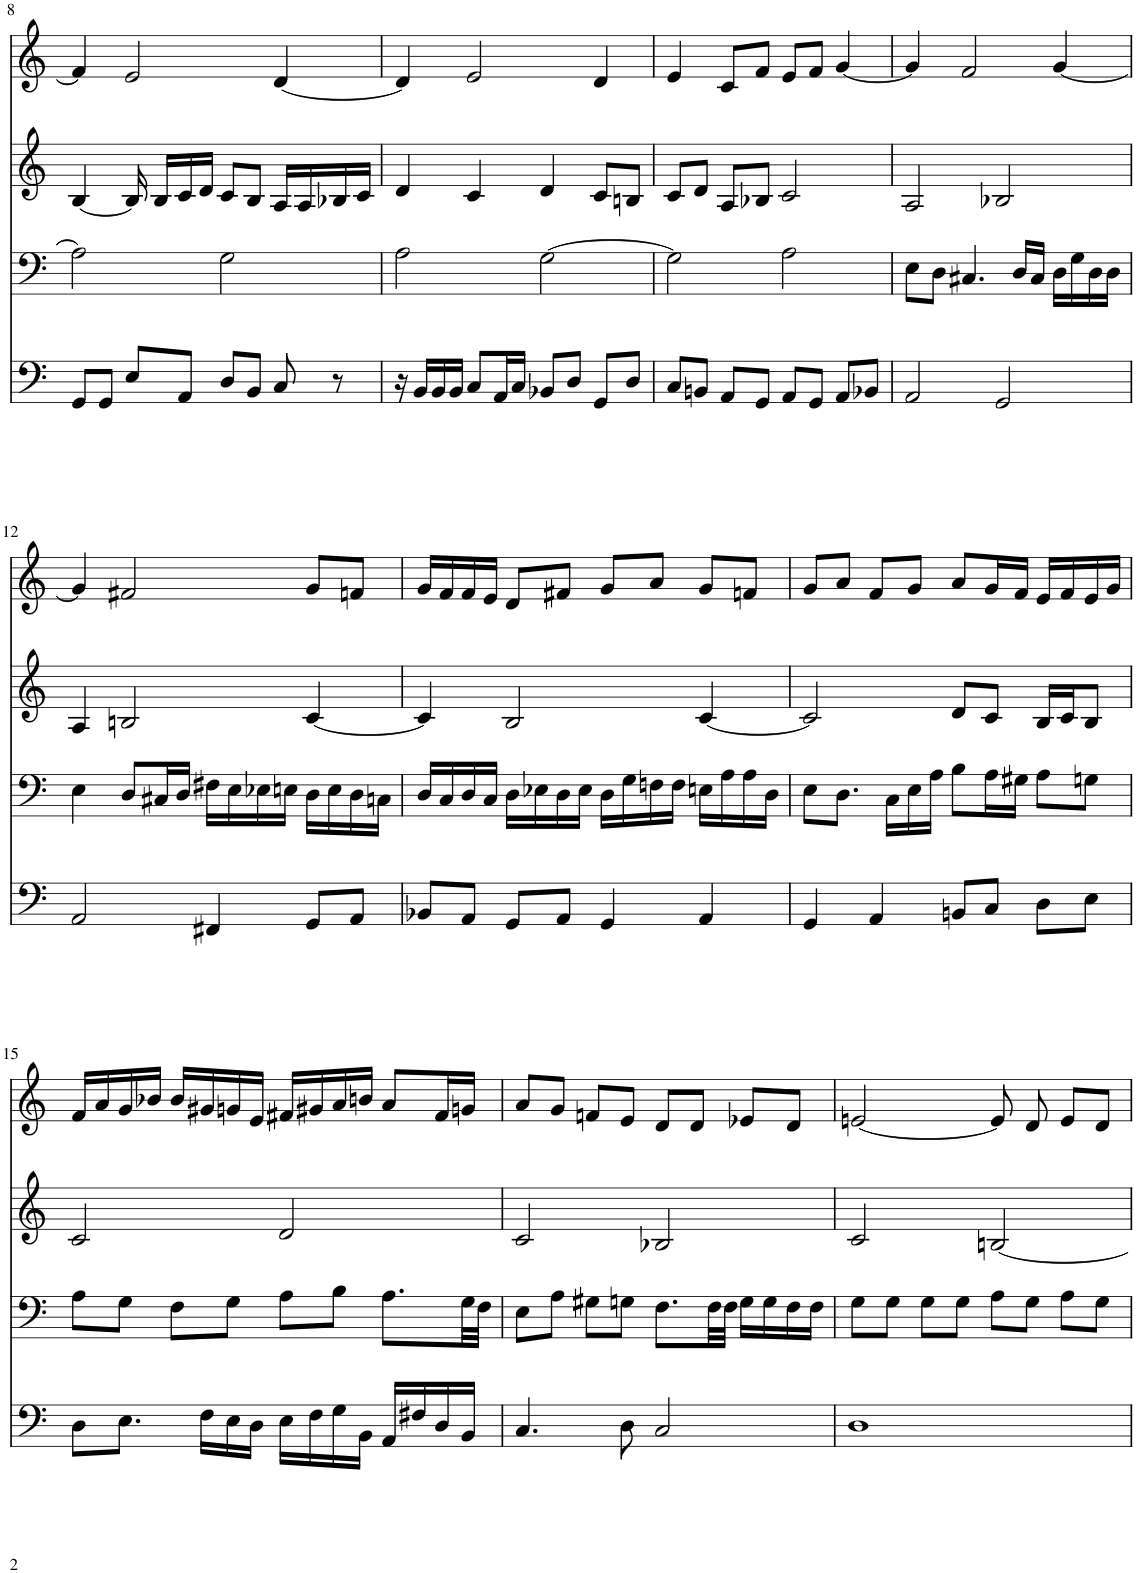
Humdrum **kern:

**kern	**kern	**kern	**kern
*part4	*part3	*part2	*part1
*staff4	*staff3	*staff2	*staff1
*I"Piano	*I"Piano	*I"Piano	*I"Piano
*I'Pno	*I'Pno	*I'Pno	*I'Pno
!!LO:PB:g=z
*clefF4	*clefF4	*clefG2	*clefG2
*k[]	*k[]	*k[]	*k[]
*M4/4	*M4/4	*M4/4	*M4/4
=8	=8	=8	=8
8GG/L	2A\]	[4B/	4f/]
8GG/J	.	.	.
8E/L	.	16B/]	2e/
.	.	16B/LL	.
8AA/J	.	16c/	.
.	.	16d/JJ	.
8D/L	2G\	8c/L	.
8BB/J	.	8B/J	.
8C/	.	16A/LL	[4d/
.	.	16A/	.
8r	.	16B-X/	.
.	.	16c/JJ	.
=9	=9	=9	=9
16r	2A\	4d/	4d/]
16BB/LL	.	.	.
16BB/	.	.	.
16BB/JJ	.	.	.
8C/L	.	4c/	2e/
16AA/L	.	.	.
16C/JJ	.	.	.
8BB-X/L	[2G\	4d/	.
8D/J	.	.	.
8GG/L	.	8c/L	4d/
8D/J	.	8Bn/J	.
=10	=10	=10	=10
8C/L	2G\]	8c/L	4e/
8BBn/J	.	8d/J	.
8AA/L	.	8A/L	8c/L
8GG/J	.	8B-X/J	8f/J
8AA/L	2A\	2c/	8e/L
8GG/J	.	.	8f/J
8AA/L	.	.	[4g/
8BB-X/J	.	.	.
=11	=11	=11	=11
2AA/	8E\L	2A/	4g/]
.	8D\J	.	.
.	4.C#X/	.	2f/
2GG/	.	2B-X/	.
.	16D/LL	.	.
.	16C#/JJ	.	.
.	16D\LL	.	[4g/
.	16G\	.	.
.	16D\	.	.
.	16D\JJ	.	.
!!LO:LB:g=z
=12	=12	=12	=12
2AA/	4E\	4A/	4g/]
.	8D/L	2Bn/	2f#X/
.	16C#X/L	.	.
.	16D/JJ	.	.
4FF#X/	16F#X\LL	.	.
.	16E\	.	.
.	16E-X\	.	.
.	16En\JJ	.	.
8GG/L	16D\LL	[4c/	8g/L
.	16E\	.	.
8AA/J	16D\	.	8fn/J
.	16Cn\JJ	.	.
=13	=13	=13	=13
8BB-X/L	16D/LL	4c/]	16g/LL
.	16C/	.	16f/
8AA/J	16D/	.	16f/
.	16C/JJ	.	16e/JJ
8GG/L	16D\LL	2B/	8d/L
.	16E-X\	.	.
8AA/J	16D\	.	8f#X/J
.	16E-\JJ	.	.
4GG/	16D\LL	.	8g/L
.	16G\	.	.
.	16Fn\	.	8a/J
.	16F\JJ	.	.
4AA/	16En\LL	[4c/	8g/L
.	16A\	.	.
.	16A\	.	8fn/J
.	16D\JJ	.	.
=14	=14	=14	=14
4GG/	8E\L	2c/]	8g/L
.	8.D\J	.	8a/J
4AA/	.	.	8f/L
.	16C\LL	.	.
.	16E\	.	8g/J
.	16A\JJ	.	.
8BBn/L	8B\L	8d/L	8a/L
8C/J	16A\L	8c/J	16g/L
.	16G#X\JJ	.	16f/JJ
8D\L	8A\L	16B/LL	16e/LL
.	.	16c/J	16f/
8E\J	8Gn\J	8B/J	16e/
.	.	.	16g/JJ
!!LO:LB:g=z
=15	=15	=15	=15
8D\L	8A\L	2c/	16f/LL
.	.	.	16a/
8.E\J	8G\J	.	16g/
.	.	.	16b-X/JJ
.	8F\L	.	16b-/LL
16F\LL	.	.	16g#X/
16E\	8G\J	.	16gn/
16D\JJ	.	.	16e/JJ
16E\LL	8A\L	2d/	16f#X/LL
16F\	.	.	16g#X/
16G\	8B\J	.	16a/
16BB\JJ	.	.	16bn/JJ
16AA/LL	8.A\L	.	8a/L
16F#X/	.	.	.
16D/	.	.	16f#/L
16BB/JJ	32G\LL	.	16gn/JJ
.	32F\JJJ	.	.
=16	=16	=16	=16
4.C/	8E\L	2c/	8a/L
.	8A\J	.	8g/J
.	8G#X\L	.	8fn/L
8D\	8Gn\J	.	8e/J
2C/	8.F\L	2B-X/	8d/L
.	.	.	8d/J
.	32F\LL	.	.
.	32F\JJJ	.	.
.	16G\LL	.	8e-X/L
.	16G\	.	.
.	16F\	.	8d/J
.	16F\JJ	.	.
=17	=17	=17	=17
1D	8G\L	2c/	[2en/
.	8G\J	.	.
.	8G\L	.	.
.	8G\J	.	.
.	8A\L	[2Bn/	8e/]
.	8G\J	.	8d/
.	8A\L	.	8e/L
.	8G\J	.	8d/J
=	=	=	=
*-	*-	*-	*-
